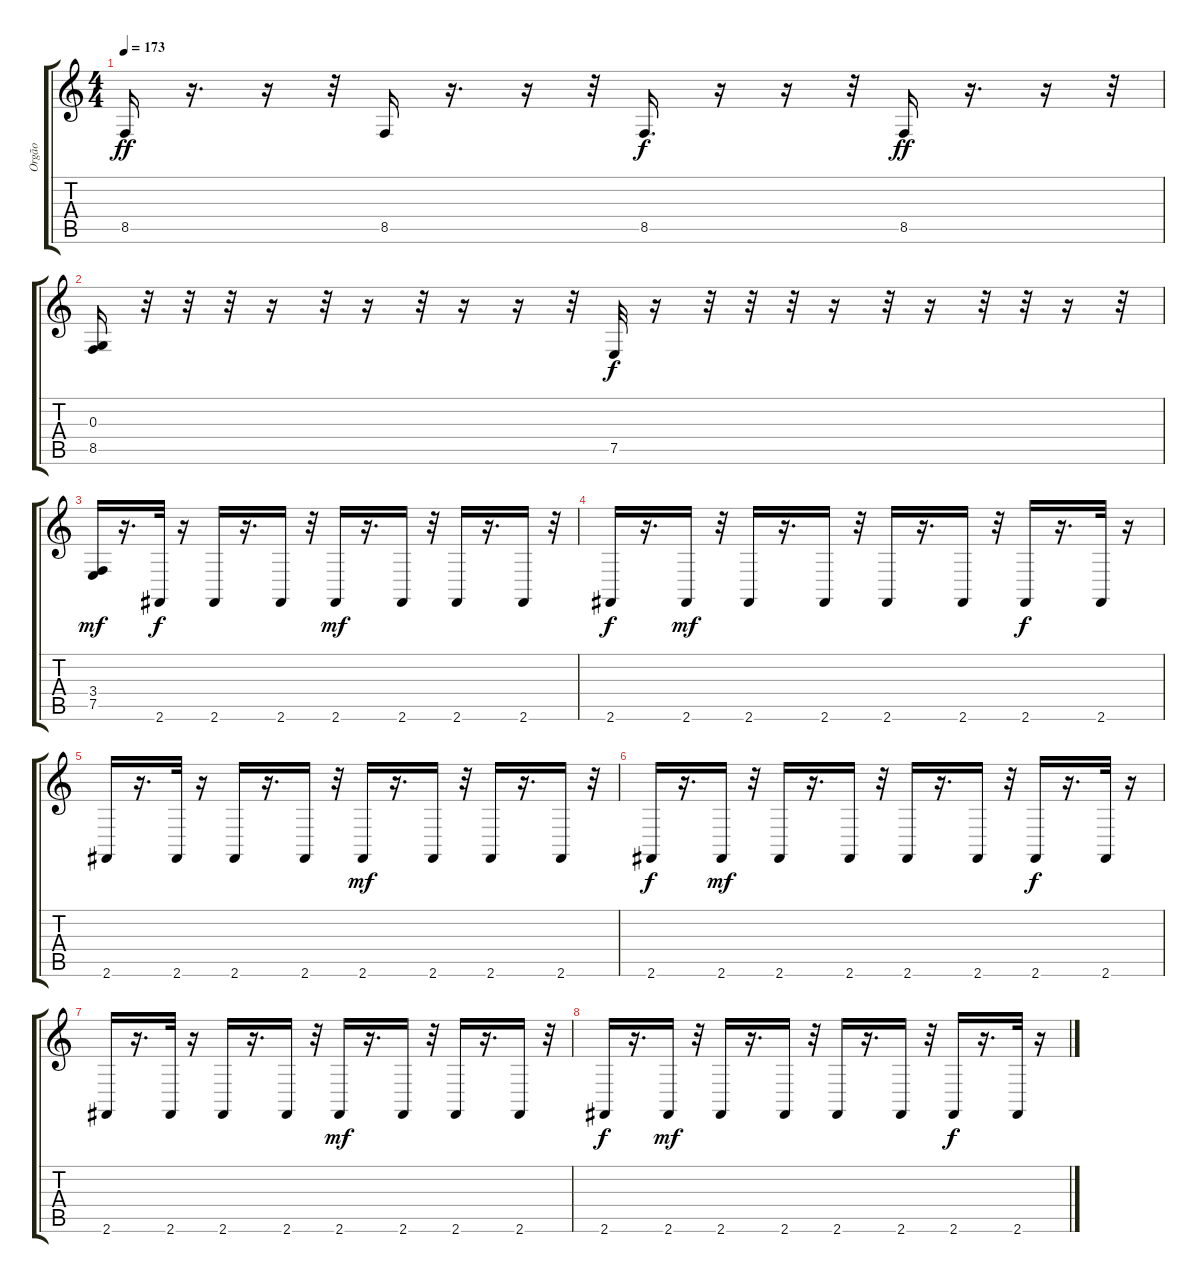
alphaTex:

\track ("Orgão" "Orgão") {instrument drawbarorgan}
\staff {score tabs}
\tuning (E4 B3 G3 D3 A2 E2) {hide}
\ts (4 4)
\tempo 173
\clef g2
\ks c
8.5.16{dy ff} r.16{d} r.16 r.32 8.5.16 r.16{d} r.16 r.32 8.5.16{d dy f} r.16 r.16 r.32 8.5.16{dy ff} r.16{d} r.16 r.32 |
(0.3 8.5).16 r.32 r.32 r.32 r.16 r.32 r.16 r.32 r.16 r.16 r.32 7.5.32{dy f} r.16 r.32 r.32 r.32 r.16 r.32 r.16 r.32 r.32 r.16 r.32 |
(3.4 7.5).16{dy mf} r.16{d} 2.6.32{dy f} r.16 2.6.16 r.16{d} 2.6.16 r.32 2.6.16{dy mf} r.16{d} 2.6.16 r.32 2.6.16 r.16{d} 2.6.16 r.32 |
2.6.16{dy f} r.16{d} 2.6.16{dy mf} r.32 2.6.16 r.16{d} 2.6.16 r.32 2.6.16 r.16{d} 2.6.16 r.32 2.6.16{dy f} r.16{d} 2.6.32 r.16 |
2.6.16 r.16{d} 2.6.32 r.16 2.6.16 r.16{d} 2.6.16 r.32 2.6.16{dy mf} r.16{d} 2.6.16 r.32 2.6.16 r.16{d} 2.6.16 r.32 |
2.6.16{dy f} r.16{d} 2.6.16{dy mf} r.32 2.6.16 r.16{d} 2.6.16 r.32 2.6.16 r.16{d} 2.6.16 r.32 2.6.16{dy f} r.16{d} 2.6.32 r.16 |
2.6.16 r.16{d} 2.6.32 r.16 2.6.16 r.16{d} 2.6.16 r.32 2.6.16{dy mf} r.16{d} 2.6.16 r.32 2.6.16 r.16{d} 2.6.16 r.32 |
2.6.16{dy f} r.16{d} 2.6.16{dy mf} r.32 2.6.16 r.16{d} 2.6.16 r.32 2.6.16 r.16{d} 2.6.16 r.32 2.6.16{dy f} r.16{d} 2.6.32 r.16
